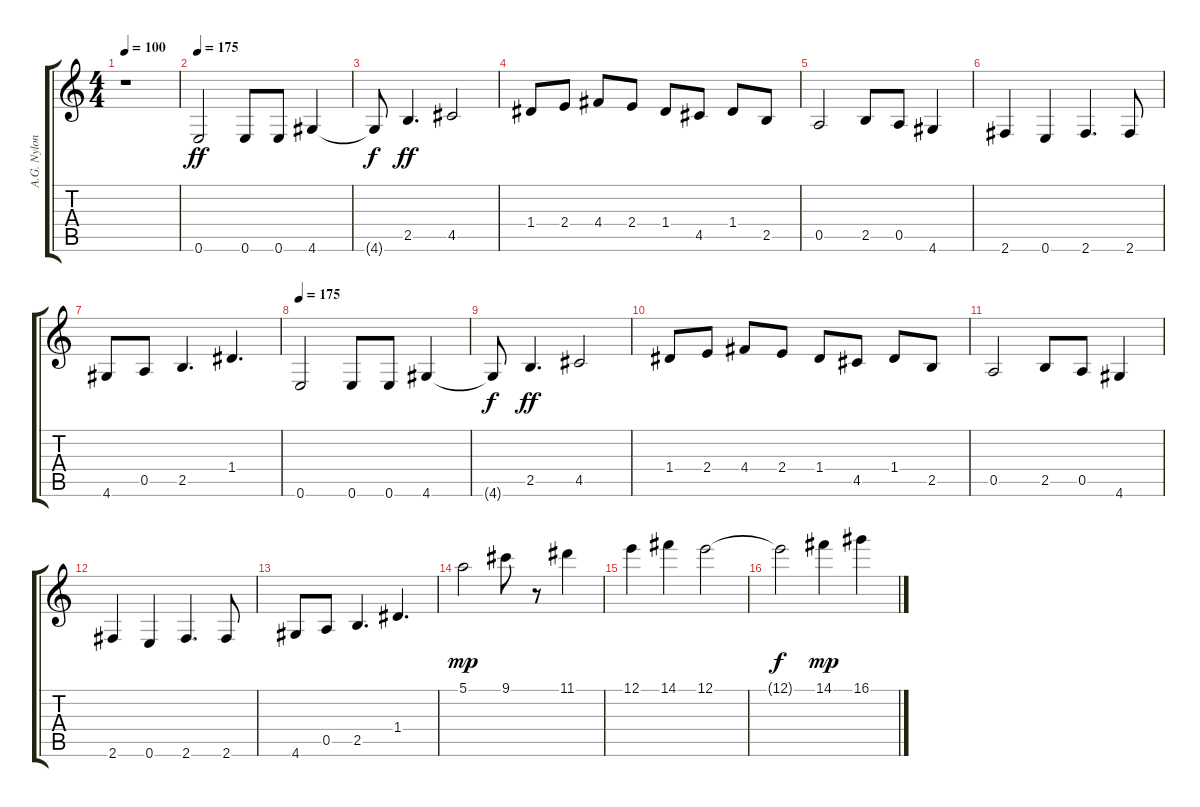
\track ("A.G. Nylon 2" "A.G. Nylon") {instrument acousticguitarnylon}
\staff {score tabs}
\tuning (E4 B3 G3 D3 A2 E2) {hide}
\ts (4 4)
\tempo 100
\clef g2
\ks c
r.1{dy ff} |
\tempo 175
0.6.2 0.6.8 0.6.8 4.6.4 |
4.6{t}.8{dy f} 2.5.4{d dy ff} 4.5.2 |
1.4.8 2.4.8 4.4.8 2.4.8 1.4.8 4.5.8 1.4.8 2.5.8 |
0.5.2 2.5.8 0.5.8 4.6.4 |
2.6.4 0.6.4 2.6.4{d} 2.6.8 |
4.6.8 0.5.8 2.5.4{d} 1.4.4{d} |
\tempo 175
0.6.2 0.6.8 0.6.8 4.6.4 |
4.6{t}.8{dy f} 2.5.4{d dy ff} 4.5.2 |
1.4.8 2.4.8 4.4.8 2.4.8 1.4.8 4.5.8 1.4.8 2.5.8 |
0.5.2 2.5.8 0.5.8 4.6.4 |
2.6.4 0.6.4 2.6.4{d} 2.6.8 |
4.6.8 0.5.8 2.5.4{d} 1.4.4{d} |
5.1.2{dy mp} 9.1.8 r.8 11.1.4 |
12.1.4 14.1.4 12.1.2 |
12.1{t}.2{dy f} 14.1.4{dy mp} 16.1.4
